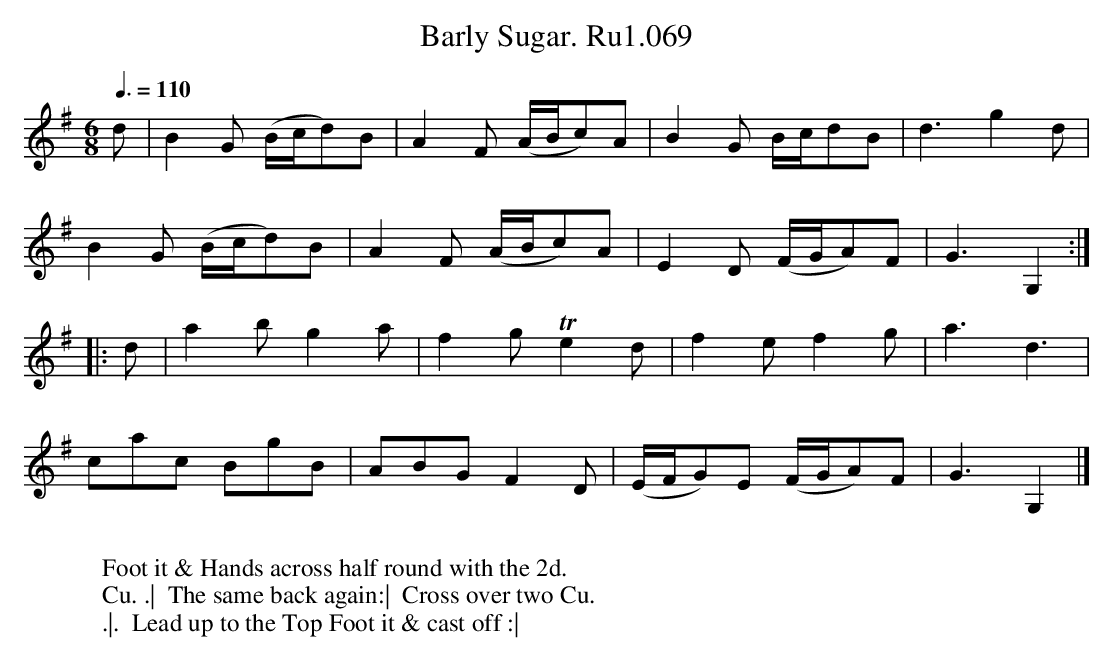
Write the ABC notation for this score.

X:1
T:Barly Sugar. Ru1.069
L:1/8
M:6/8
Q:3/8=110
K:G
d|B2G (B/c/d)B|A2F (A/B/c)A|B2G B/c/dB|d3g2d|
B2G (B/c/d)B|A2F (A/B/c)A|E2D (F/G/A)F|G3G,2 :|
|: d|a2b g2a|f2g Te2d|f2e f2g|a3d3|
cac BgB|ABG F2D|(E/F/G)E (F/G/A)F|G3 G,2 |]
W:
W: Foot it & Hands across half round with the 2d.
W: Cu. .|  The same back again:|  Cross over two Cu.
W: .|.  Lead up to the Top Foot it & cast off :|
